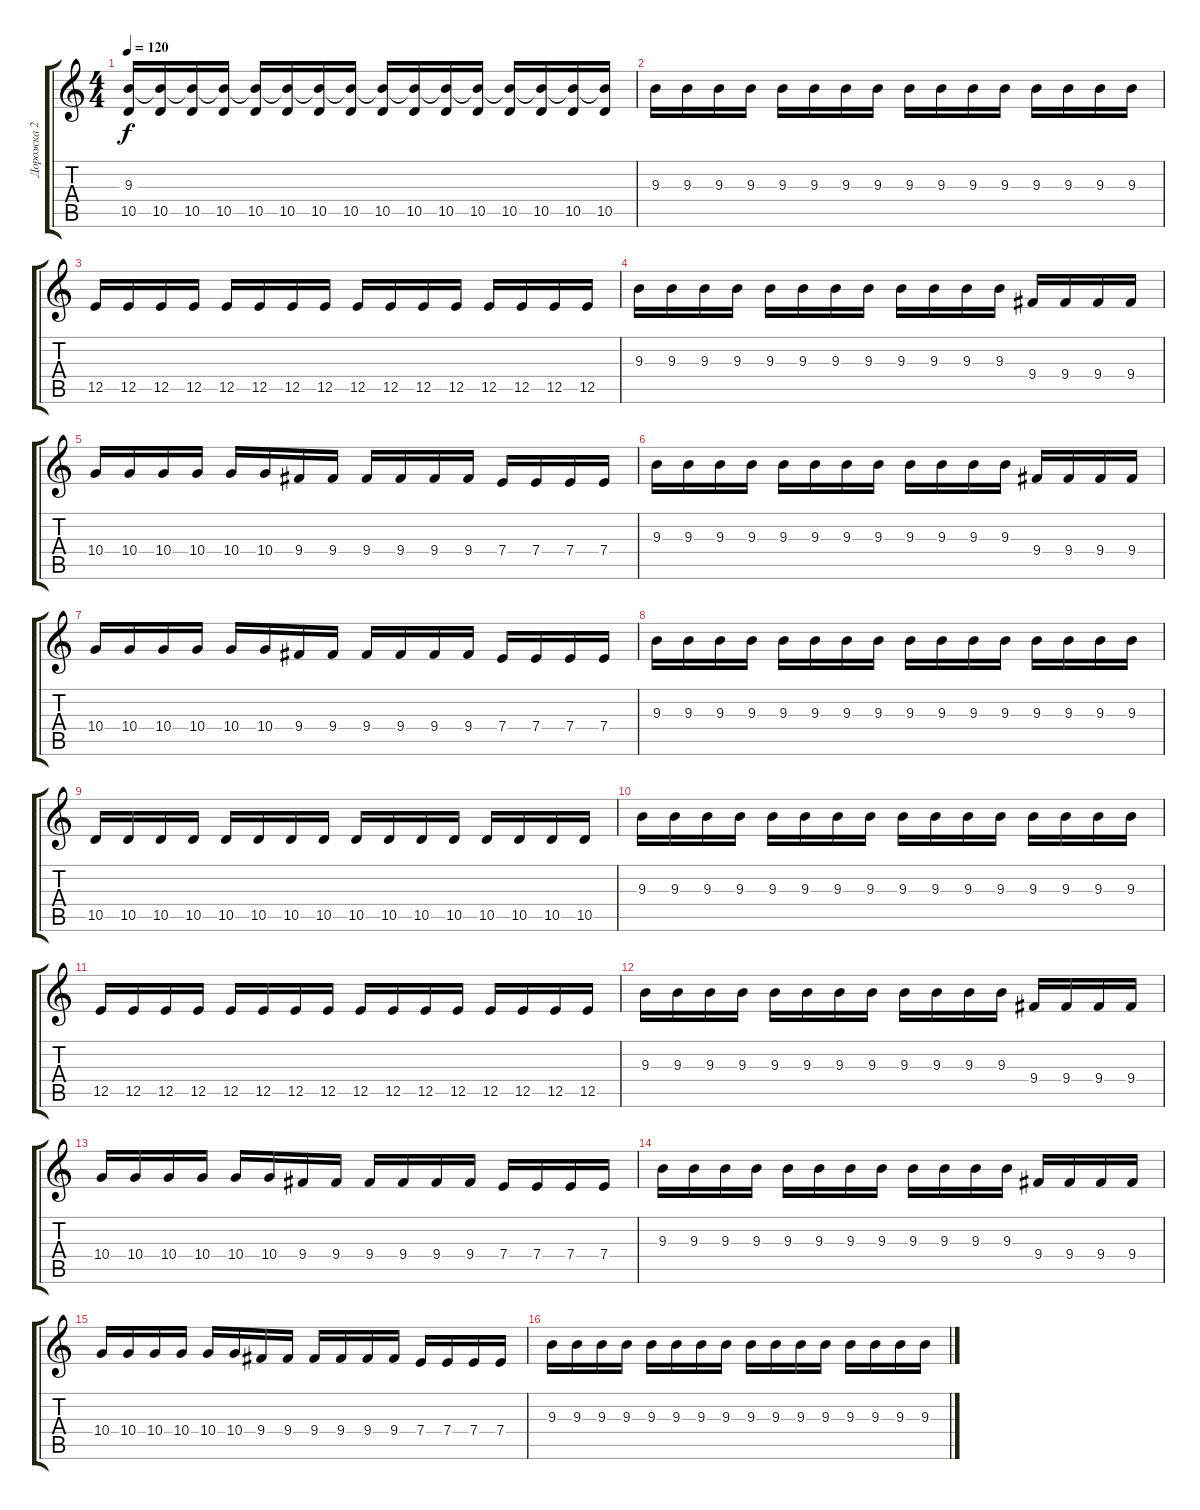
\track ("Дорожка 2" "Дорожка 2") {instrument distortionguitar}
\staff {score tabs}
\tuning (B3 Gb3 D3 A2 E2 B1) {hide}
\ts (4 4)
\tempo 120
\clef g2
\ks c
(9.3 10.5).16{dy f} (9.3{t} 10.5).16 (9.3{t} 10.5).16 (9.3{t} 10.5).16 (9.3{t} 10.5).16 (9.3{t} 10.5).16 (9.3{t} 10.5).16 (9.3{t} 10.5).16 (9.3{t} 10.5).16 (9.3{t} 10.5).16 (9.3{t} 10.5).16 (9.3{t} 10.5).16 (9.3{t} 10.5).16 (9.3{t} 10.5).16 (9.3{t} 10.5).16 (9.3{t} 10.5).16 |
9.3.16 9.3.16 9.3.16 9.3.16 9.3.16 9.3.16 9.3.16 9.3.16 9.3.16 9.3.16 9.3.16 9.3.16 9.3.16 9.3.16 9.3.16 9.3.16 |
12.5.16 12.5.16 12.5.16 12.5.16 12.5.16 12.5.16 12.5.16 12.5.16 12.5.16 12.5.16 12.5.16 12.5.16 12.5.16 12.5.16 12.5.16 12.5.16 |
9.3.16 9.3.16 9.3.16 9.3.16 9.3.16 9.3.16 9.3.16 9.3.16 9.3.16 9.3.16 9.3.16 9.3.16 9.4.16 9.4.16 9.4.16 9.4.16 |
10.4.16 10.4.16 10.4.16 10.4.16 10.4.16 10.4.16 9.4.16 9.4.16 9.4.16 9.4.16 9.4.16 9.4.16 7.4.16 7.4.16 7.4.16 7.4.16 |
9.3.16 9.3.16 9.3.16 9.3.16 9.3.16 9.3.16 9.3.16 9.3.16 9.3.16 9.3.16 9.3.16 9.3.16 9.4.16 9.4.16 9.4.16 9.4.16 |
10.4.16 10.4.16 10.4.16 10.4.16 10.4.16 10.4.16 9.4.16 9.4.16 9.4.16 9.4.16 9.4.16 9.4.16 7.4.16 7.4.16 7.4.16 7.4.16 |
9.3.16 9.3.16 9.3.16 9.3.16 9.3.16 9.3.16 9.3.16 9.3.16 9.3.16 9.3.16 9.3.16 9.3.16 9.3.16 9.3.16 9.3.16 9.3.16 |
10.5.16 10.5.16 10.5.16 10.5.16 10.5.16 10.5.16 10.5.16 10.5.16 10.5.16 10.5.16 10.5.16 10.5.16 10.5.16 10.5.16 10.5.16 10.5.16 |
9.3.16 9.3.16 9.3.16 9.3.16 9.3.16 9.3.16 9.3.16 9.3.16 9.3.16 9.3.16 9.3.16 9.3.16 9.3.16 9.3.16 9.3.16 9.3.16 |
12.5.16 12.5.16 12.5.16 12.5.16 12.5.16 12.5.16 12.5.16 12.5.16 12.5.16 12.5.16 12.5.16 12.5.16 12.5.16 12.5.16 12.5.16 12.5.16 |
9.3.16 9.3.16 9.3.16 9.3.16 9.3.16 9.3.16 9.3.16 9.3.16 9.3.16 9.3.16 9.3.16 9.3.16 9.4.16 9.4.16 9.4.16 9.4.16 |
10.4.16 10.4.16 10.4.16 10.4.16 10.4.16 10.4.16 9.4.16 9.4.16 9.4.16 9.4.16 9.4.16 9.4.16 7.4.16 7.4.16 7.4.16 7.4.16 |
9.3.16 9.3.16 9.3.16 9.3.16 9.3.16 9.3.16 9.3.16 9.3.16 9.3.16 9.3.16 9.3.16 9.3.16 9.4.16 9.4.16 9.4.16 9.4.16 |
10.4.16 10.4.16 10.4.16 10.4.16 10.4.16 10.4.16 9.4.16 9.4.16 9.4.16 9.4.16 9.4.16 9.4.16 7.4.16 7.4.16 7.4.16 7.4.16 |
9.3.16 9.3.16 9.3.16 9.3.16 9.3.16 9.3.16 9.3.16 9.3.16 9.3.16 9.3.16 9.3.16 9.3.16 9.3.16 9.3.16 9.3.16 9.3.16
